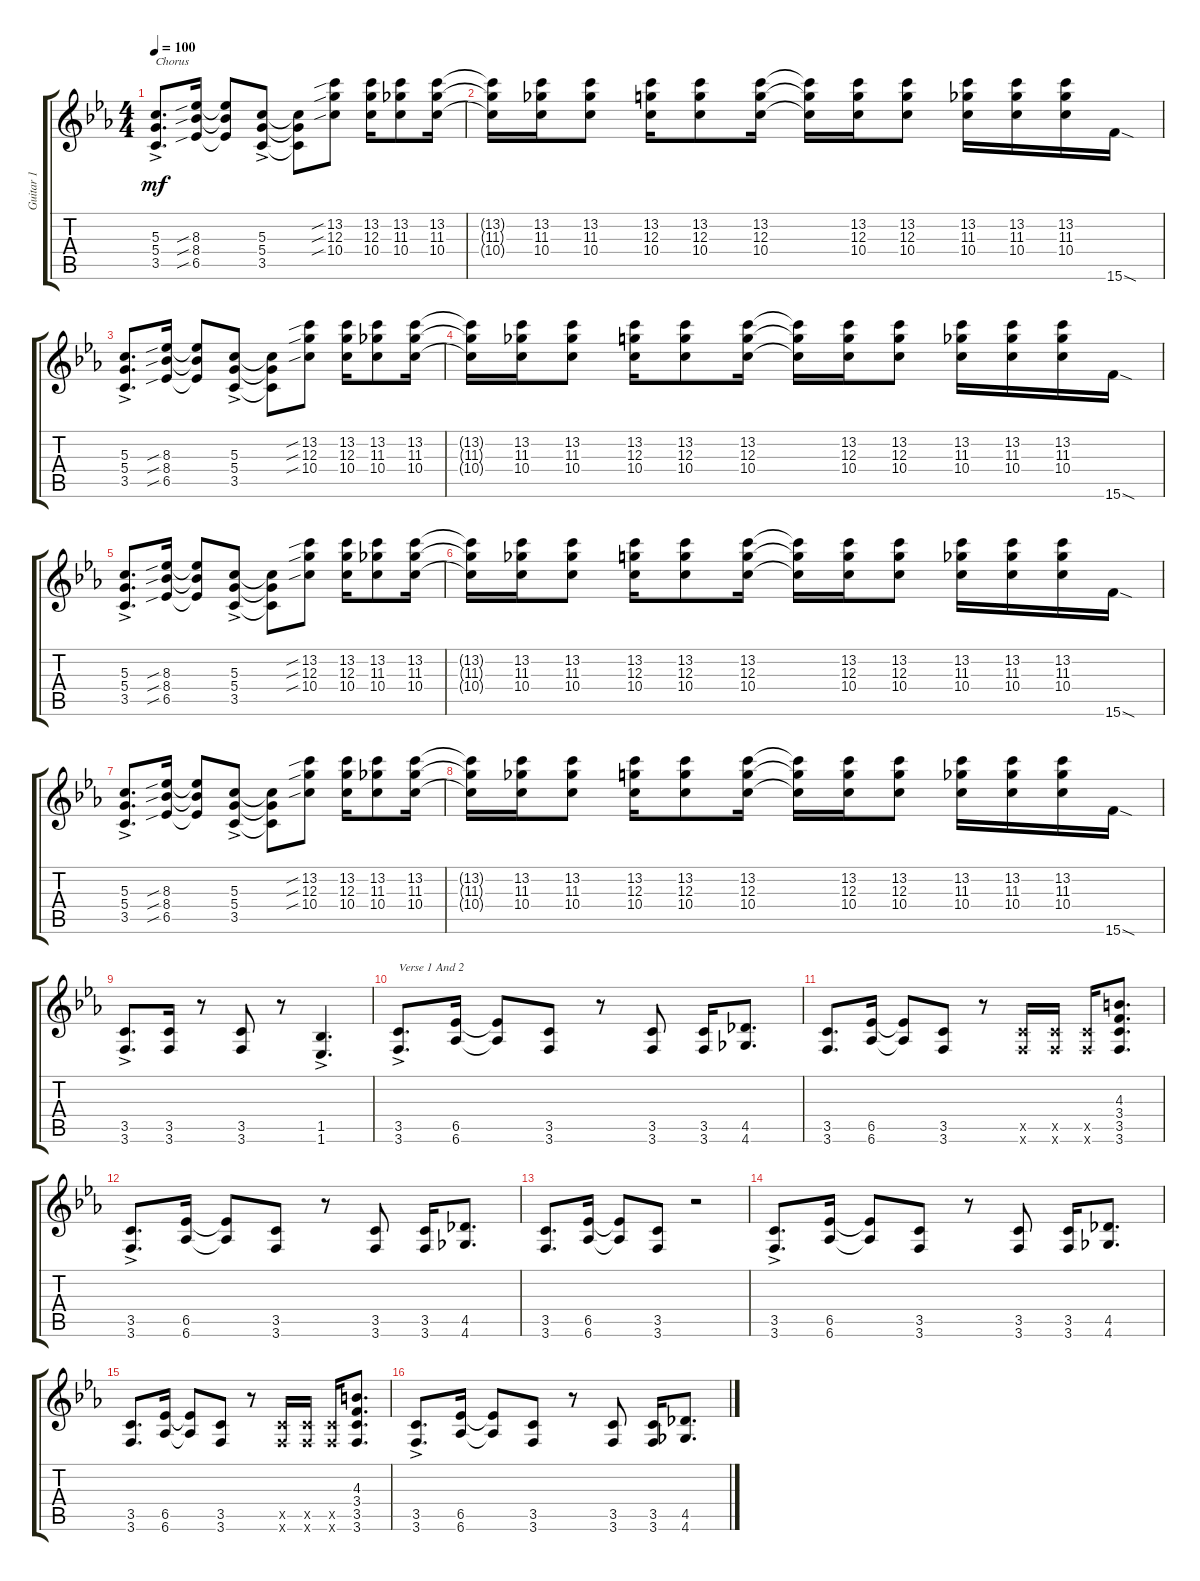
\track ("Guitar 1" "Guitar 1") {instrument distortionguitar}
\staff {score tabs}
\tuning (D4 B3 G3 D3 A2 D2) {hide}
\ts (4 4)
\tempo 100
\clef g2
\ks eb
(5.3{ac} 5.4{ac} 3.5{ac}).8{d txt "Chorus" dy mf} (8.3{sib} 8.4{sib} 6.5{sib}).16 (8.3{t} 8.4{t} 6.5{t}).8 (5.3{ac} 5.4{ac} 3.5{ac}).8 (5.3{t} 5.4{t} 3.5{t}).8 (13.2{sib} 12.3{sib} 10.4{sib}).8 (13.2 12.3 10.4).16 (13.2 11.3 10.4).8 (13.2 11.3 10.4).16 |
(13.2{t} 11.3{t} 10.4{t}).16 (13.2 11.3 10.4).16 (13.2 11.3 10.4).8 (13.2 12.3 10.4).16 (13.2 12.3 10.4).8 (13.2 12.3 10.4).16 (13.2{t} 12.3{t} 10.4{t}).16 (13.2 12.3 10.4).16 (13.2 12.3 10.4).8 (13.2 11.3 10.4).16 (13.2 11.3 10.4).16 (13.2 11.3 10.4).16 15.6{sod}.16 |
(5.3{ac} 5.4{ac} 3.5{ac}).8{d} (8.3{sib} 8.4{sib} 6.5{sib}).16 (8.3{t} 8.4{t} 6.5{t}).8 (5.3{ac} 5.4{ac} 3.5{ac}).8 (5.3{t} 5.4{t} 3.5{t}).8 (13.2{sib} 12.3{sib} 10.4{sib}).8 (13.2 12.3 10.4).16 (13.2 11.3 10.4).8 (13.2 11.3 10.4).16 |
(13.2{t} 11.3{t} 10.4{t}).16 (13.2 11.3 10.4).16 (13.2 11.3 10.4).8 (13.2 12.3 10.4).16 (13.2 12.3 10.4).8 (13.2 12.3 10.4).16 (13.2{t} 12.3{t} 10.4{t}).16 (13.2 12.3 10.4).16 (13.2 12.3 10.4).8 (13.2 11.3 10.4).16 (13.2 11.3 10.4).16 (13.2 11.3 10.4).16 15.6{sod}.16 |
(5.3{ac} 5.4{ac} 3.5{ac}).8{d} (8.3{sib} 8.4{sib} 6.5{sib}).16 (8.3{t} 8.4{t} 6.5{t}).8 (5.3{ac} 5.4{ac} 3.5{ac}).8 (5.3{t} 5.4{t} 3.5{t}).8 (13.2{sib} 12.3{sib} 10.4{sib}).8 (13.2 12.3 10.4).16 (13.2 11.3 10.4).8 (13.2 11.3 10.4).16 |
(13.2{t} 11.3{t} 10.4{t}).16 (13.2 11.3 10.4).16 (13.2 11.3 10.4).8 (13.2 12.3 10.4).16 (13.2 12.3 10.4).8 (13.2 12.3 10.4).16 (13.2{t} 12.3{t} 10.4{t}).16 (13.2 12.3 10.4).16 (13.2 12.3 10.4).8 (13.2 11.3 10.4).16 (13.2 11.3 10.4).16 (13.2 11.3 10.4).16 15.6{sod}.16 |
(5.3{ac} 5.4{ac} 3.5{ac}).8{d} (8.3{sib} 8.4{sib} 6.5{sib}).16 (8.3{t} 8.4{t} 6.5{t}).8 (5.3{ac} 5.4{ac} 3.5{ac}).8 (5.3{t} 5.4{t} 3.5{t}).8 (13.2{sib} 12.3{sib} 10.4{sib}).8 (13.2 12.3 10.4).16 (13.2 11.3 10.4).8 (13.2 11.3 10.4).16 |
(13.2{t} 11.3{t} 10.4{t}).16 (13.2 11.3 10.4).16 (13.2 11.3 10.4).8 (13.2 12.3 10.4).16 (13.2 12.3 10.4).8 (13.2 12.3 10.4).16 (13.2{t} 12.3{t} 10.4{t}).16 (13.2 12.3 10.4).16 (13.2 12.3 10.4).8 (13.2 11.3 10.4).16 (13.2 11.3 10.4).16 (13.2 11.3 10.4).16 15.6{sod}.16 |
(3.5{ac} 3.6{ac}).8{d} (3.5 3.6).16 r.8 (3.5 3.6).8 r.8 (1.5{ac} 1.6{ac}).4{d} |
(3.5{ac} 3.6{ac}).8{d txt "Verse 1 And 2"} (6.5 6.6).16 (6.5{t} 6.6{t}).8 (3.5 3.6).8 r.8 (3.5 3.6).8 (3.5 3.6).16 (4.5 4.6).8{d} |
(3.5 3.6).8{d} (6.5 6.6).16 (6.5{t} 6.6{t}).8 (3.5 3.6).8 r.8 (3.5{x} 3.6{x}).16 (3.5{x} 3.6{x}).16 (3.5{x} 3.6{x}).16 (4.3 3.4 3.5 3.6).8{d} |
(3.5{ac} 3.6{ac}).8{d} (6.5 6.6).16 (6.5{t} 6.6{t}).8 (3.5 3.6).8 r.8 (3.5 3.6).8 (3.5 3.6).16 (4.5 4.6).8{d} |
(3.5 3.6).8{d} (6.5 6.6).16 (6.5{t} 6.6{t}).8 (3.5 3.6).8 r.2 |
(3.5{ac} 3.6{ac}).8{d} (6.5 6.6).16 (6.5{t} 6.6{t}).8 (3.5 3.6).8 r.8 (3.5 3.6).8 (3.5 3.6).16 (4.5 4.6).8{d} |
(3.5 3.6).8{d} (6.5 6.6).16 (6.5{t} 6.6{t}).8 (3.5 3.6).8 r.8 (3.5{x} 3.6{x}).16 (3.5{x} 3.6{x}).16 (3.5{x} 3.6{x}).16 (4.3 3.4 3.5 3.6).8{d} |
(3.5{ac} 3.6{ac}).8{d} (6.5 6.6).16 (6.5{t} 6.6{t}).8 (3.5 3.6).8 r.8 (3.5 3.6).8 (3.5 3.6).16 (4.5 4.6).8{d}
